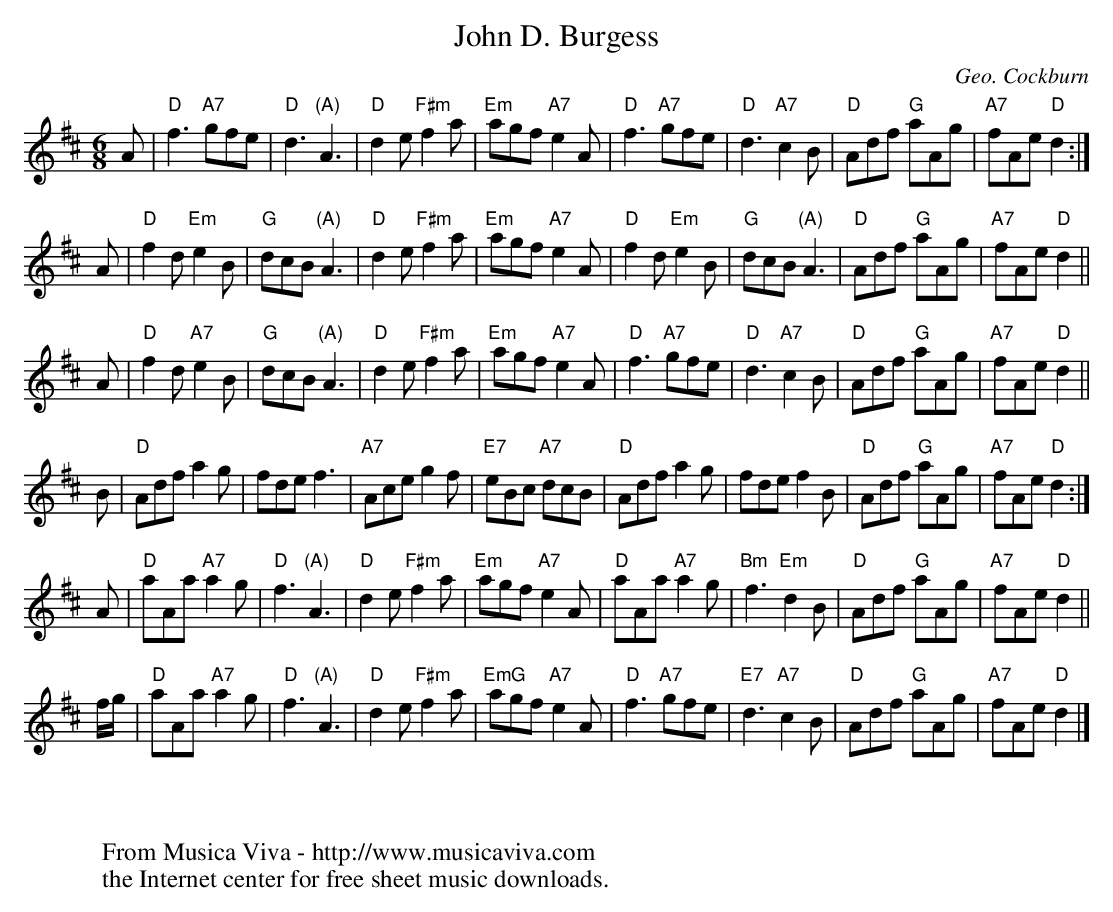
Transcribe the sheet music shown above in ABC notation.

X:1
T:John D. Burgess
C:Geo. Cockburn
M:6/8
L:1/8
K:D
A   |"D"f3  "A7"gfe|"D" d3  "(A)"A3 |"D" d2e "F#m"f2a|"Em" agf "A7"e2A |\
     "D"f3  "A7"gfe|"D" d3  "A7" c2B|"D" Adf "G"  aAg|"A7" fAe "D" d2 :|
A   |"D"f2d "Em"e2B|"G" dcB "(A)"A3 |"D" d2e "F#m"f2a|"Em" agf "A7"e2A |\
     "D"f2d "Em"e2B|"G" dcB "(A)"A3 |"D" Adf "G"  aAg|"A7" fAe "D" d2 ||
A   |"D"f2d "A7"e2B|"G" dcB "(A)"A3 |"D" d2e "F#m"f2a|"Em" agf "A7"e2A |\
     "D"f3  "A7"gfe|"D" d3  "A7" c2B|"D" Adf "G"  aAg|"A7" fAe "D" d2 ||
B   |"D"Adf     a2g|    fde      f3 |"A7"Ace      g2f|"E7" eBc "A7"dcB |\
     "D"Adf     a2g|    fde      f2B|"D" Adf "G"  aAg|"A7" fAe "D" d2 :|
A   |"D"aAa "A7"a2g|"D" f3  "(A)"A3 |"D" d2e "F#m"f2a|"Em" agf "A7"e2A |\
     "D"aAa "A7"a2g|"Bm"f3  "Em" d2B|"D" Adf "G"  aAg|"A7" fAe "D" d2 ||
f/g/|"D"aAa "A7"a2g|"D" f3  "(A)"A3 |"D" d2e "F#m"f2a|"EmG"agf "A7"e2A |\
     "D"f3  "A7"gfe|"E7"d3  "A7" c2B|"D" Adf "G"  aAg|"A7" fAe "D" d2 |]
W:
W:
W:  From Musica Viva - http://www.musicaviva.com
W:  the Internet center for free sheet music downloads.
